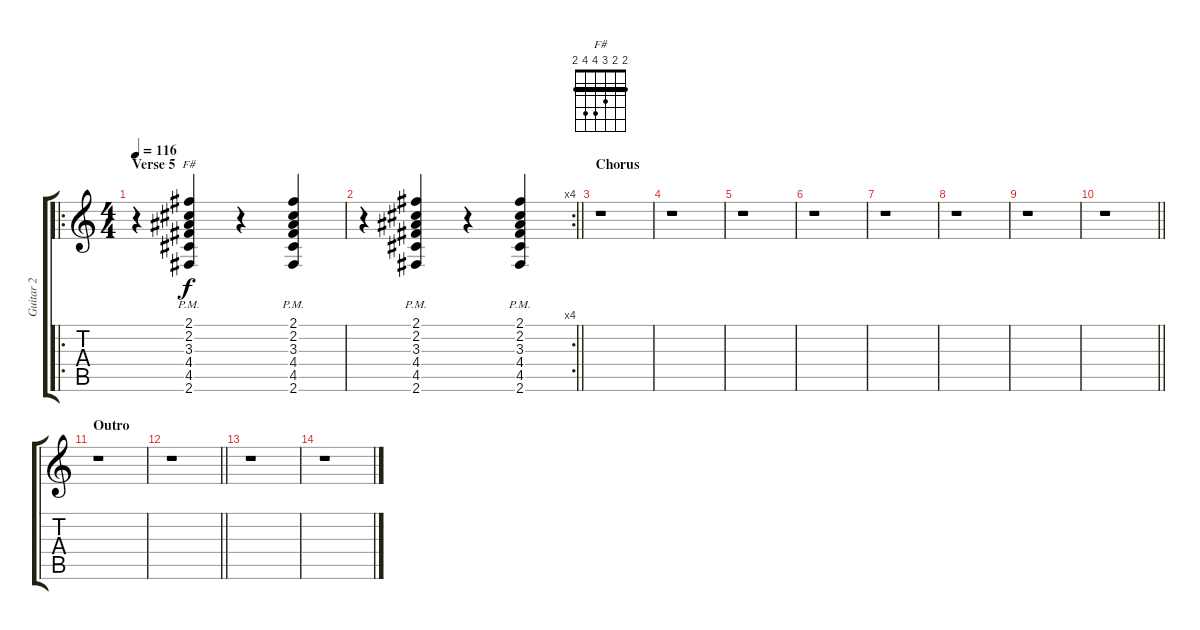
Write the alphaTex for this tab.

\track ("Guitar 2" "Guitar 2") {instrument electricguitarclean}
\staff {score tabs}
\tuning (E4 B3 G3 D3 A2 E2) {hide}
\chord ("F#" 2 2 3 4 4 2) {barre 2}
\ro
\ts (4 4)
\section ("" "Verse 5")
\tempo 116
\clef g2
\ks c
r.4{dy f} (2.1{pm} 2.2{pm} 3.3{pm} 4.4{pm} 4.5{pm} 2.6{pm}).4{ch "F#" instrument electricguitarclean} r.4 (2.1{pm} 2.2{pm} 3.3{pm} 4.4{pm} 4.5{pm} 2.6{pm}).4 |
\rc 4
\barLineRight lightlight
r.4 (2.1{pm} 2.2{pm} 3.3{pm} 4.4{pm} 4.5{pm} 2.6{pm}).4 r.4 (2.1{pm} 2.2{pm} 3.3{pm} 4.4{pm} 4.5{pm} 2.6{pm}).4 |
\section ("" "Chorus")
r.1 |
r.1 |
r.1 |
r.1 |
r.1 |
r.1 |
r.1 |
\barLineRight lightlight
r.1 |
\section ("" "Outro")
r.1 |
\barLineRight lightlight
r.1 |
r.1 |
r.1
